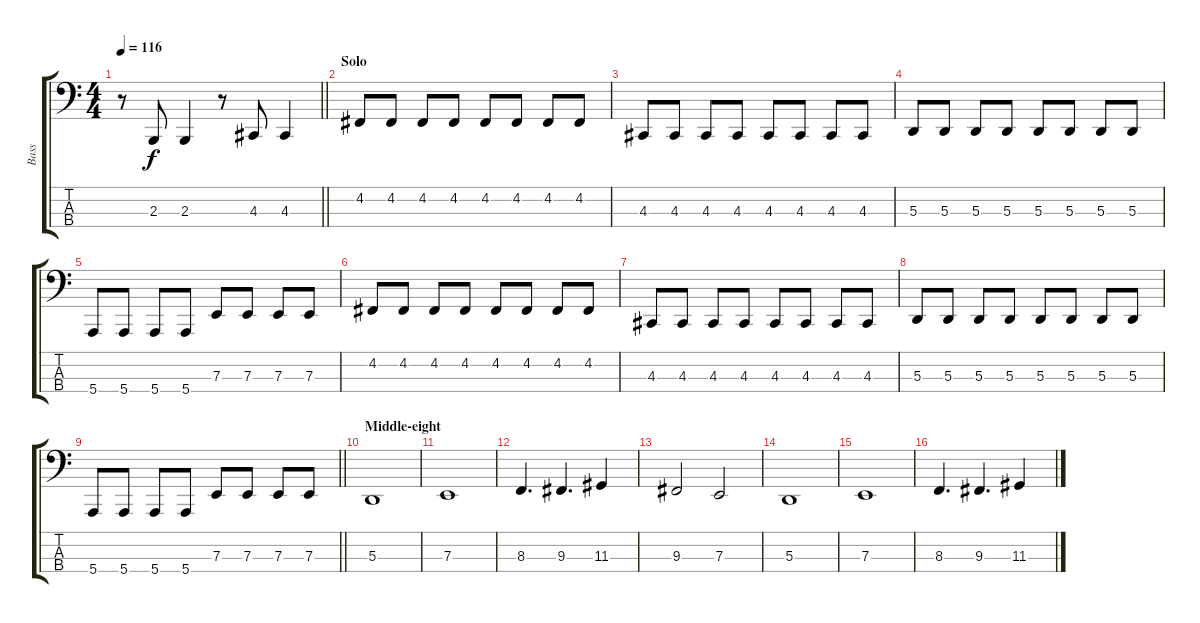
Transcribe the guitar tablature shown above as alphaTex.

\track ("Bass" "Bass") {instrument lead8bassandlead}
\staff {score tabs}
\tuning (G2 D2 A1 E1) {hide}
\ts (4 4)
\tempo 116
\clef f4
\barLineRight lightlight
\ks c
r.8{dy f} 2.3.8 2.3.4 r.8 4.3.8 4.3.4 |
\section ("" "Solo")
4.2.8 4.2.8 4.2.8 4.2.8 4.2.8 4.2.8 4.2.8 4.2.8 |
4.3.8 4.3.8 4.3.8 4.3.8 4.3.8 4.3.8 4.3.8 4.3.8 |
5.3.8 5.3.8 5.3.8 5.3.8 5.3.8 5.3.8 5.3.8 5.3.8 |
5.4.8 5.4.8 5.4.8 5.4.8 7.3.8 7.3.8 7.3.8 7.3.8 |
4.2.8 4.2.8 4.2.8 4.2.8 4.2.8 4.2.8 4.2.8 4.2.8 |
4.3.8 4.3.8 4.3.8 4.3.8 4.3.8 4.3.8 4.3.8 4.3.8 |
5.3.8 5.3.8 5.3.8 5.3.8 5.3.8 5.3.8 5.3.8 5.3.8 |
\barLineRight lightlight
5.4.8 5.4.8 5.4.8 5.4.8 7.3.8 7.3.8 7.3.8 7.3.8 |
\section ("" "Middle-eight")
5.3.1 |
7.3.1 |
8.3.4{d} 9.3.4{d} 11.3.4 |
9.3.2 7.3.2 |
5.3.1 |
7.3.1 |
8.3.4{d} 9.3.4{d} 11.3.4
